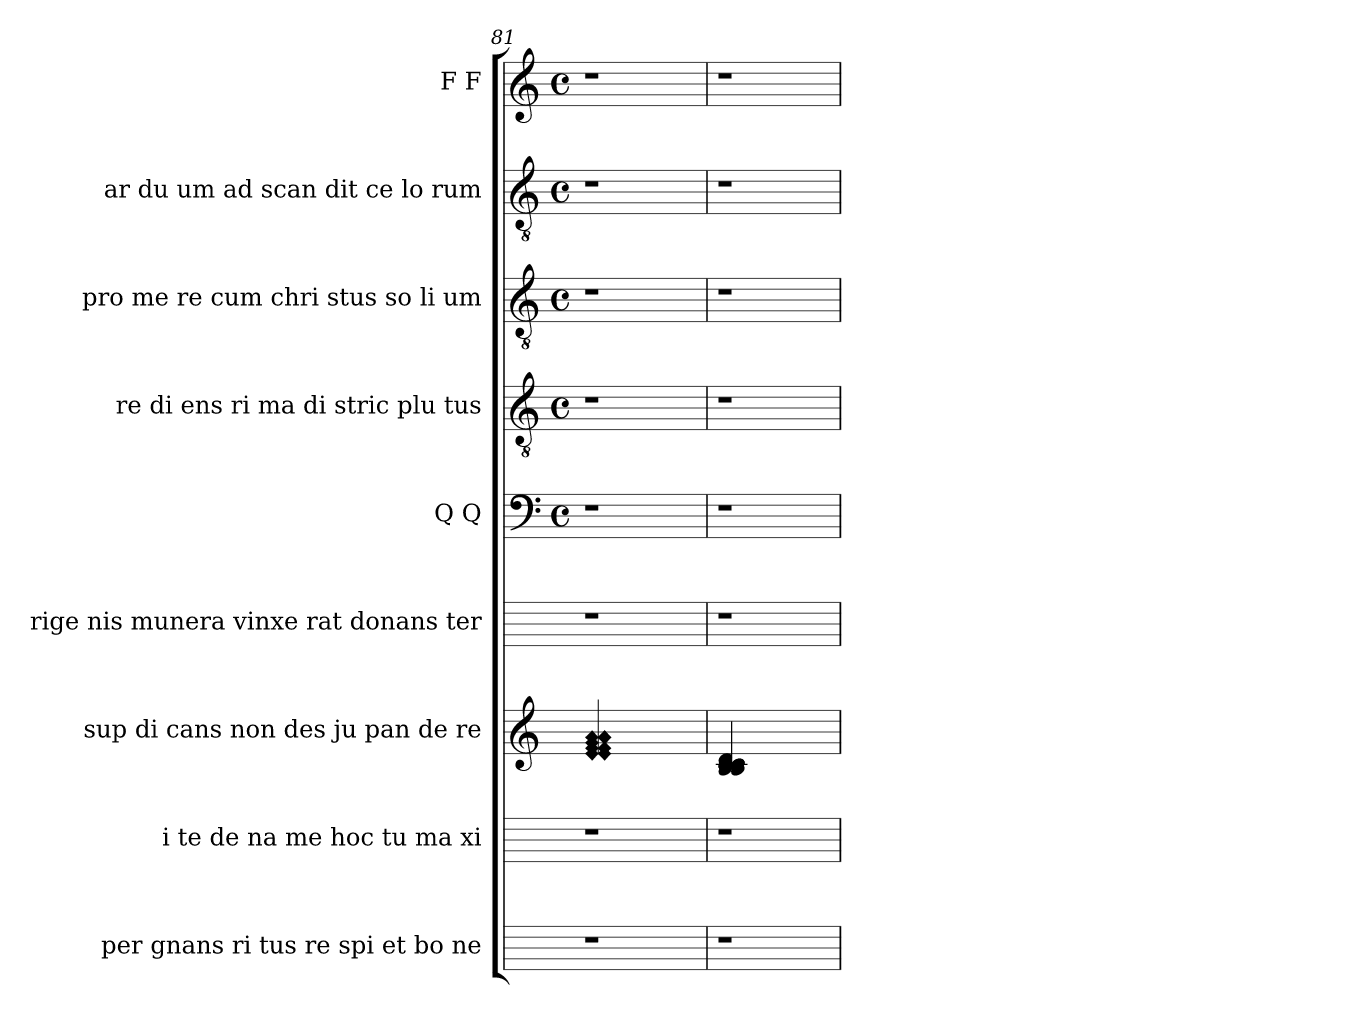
**kern	**kern	**kern	**kern	**kern	**kern	**kern	**kern	**kern
*part9	*part8	*part7	*part6	*part5	*part4	*part3	*part2	*part1
*staff9	*staff8	*staff7	*staff6	*staff5	*staff4	*staff3	*staff2	*staff1
*I"per  gnans  ri tus re  spi  et bo ne	*I"i  te de  na  me hoc tu  ma xi	*I"sup  di cans non des  ju  pan de re	*I"rige nis munera  vinxe rat donans ter	*I"Q  Q	*I"re di ens  ri ma di stric  plu  tus	*I"pro me re cum chri  stus so li um	*I"ar du um  ad  scan dit  ce lo rum	*I"F  F
*	*	*I'P	*	*	*	*I'Ch	*	*
!!LO:LB:g=z
*	*	*	*	*clefF4	*clefGv2	*clefGv2	*clefGv2	*clefG2
*	*	*	*	*M4/4	*M4/4	*M4/4	*M4/4	*M4/4
*	*	*	*	*met(c)	*met(c)	*met(c)	*met(c)	*met(c)
=81	=81	=81	=81	=81	=81	=81	=81	=81
!	!	!LO:N:n=1:head=diamond	!	!	!	!	!	!
!	!	!LO:N:n=2:head=diamond	!	!	!	!	!	!
!	!	!LO:N:n=3:head=diamond	!	!	!	!	!	!
!	!	!LO:N:n=4:head=diamond	!	!	!	!	!	!
!	!	!LO:N:n=5:head=diamond	!	!	!	!	!	!
!	!	!LO:N:n=6:head=diamond	!	!	!	!	!	!
!	!	!LO:N:n=7:head=diamond	!	!	!	!	!	!
!	!	!LO:N:n=8:head=diamond	!	!	!	!	!	!
1r	1r	4f/ 4g/ 4e/ 4a/ 4a/ 4a/ 4f/ 4e/	1r	1r	1r	1r	1r	1r
.	.	2.ryy	.	.	.	.	.	.
!!LO:LB:g=z
=82	=82	=82	=82	=82	=82	=82	=82	=82
1r	1r	4c/ 4B/ 4c/ 4c/ 4c/ 4d/ 4c/ 4B/ 4c/	1r	1r	1r	1r	1r	1r
.	.	2.ryy	.	.	.	.	.	.
=	=	=	=	=	=	=	=	=
*-	*-	*-	*-	*-	*-	*-	*-	*-
